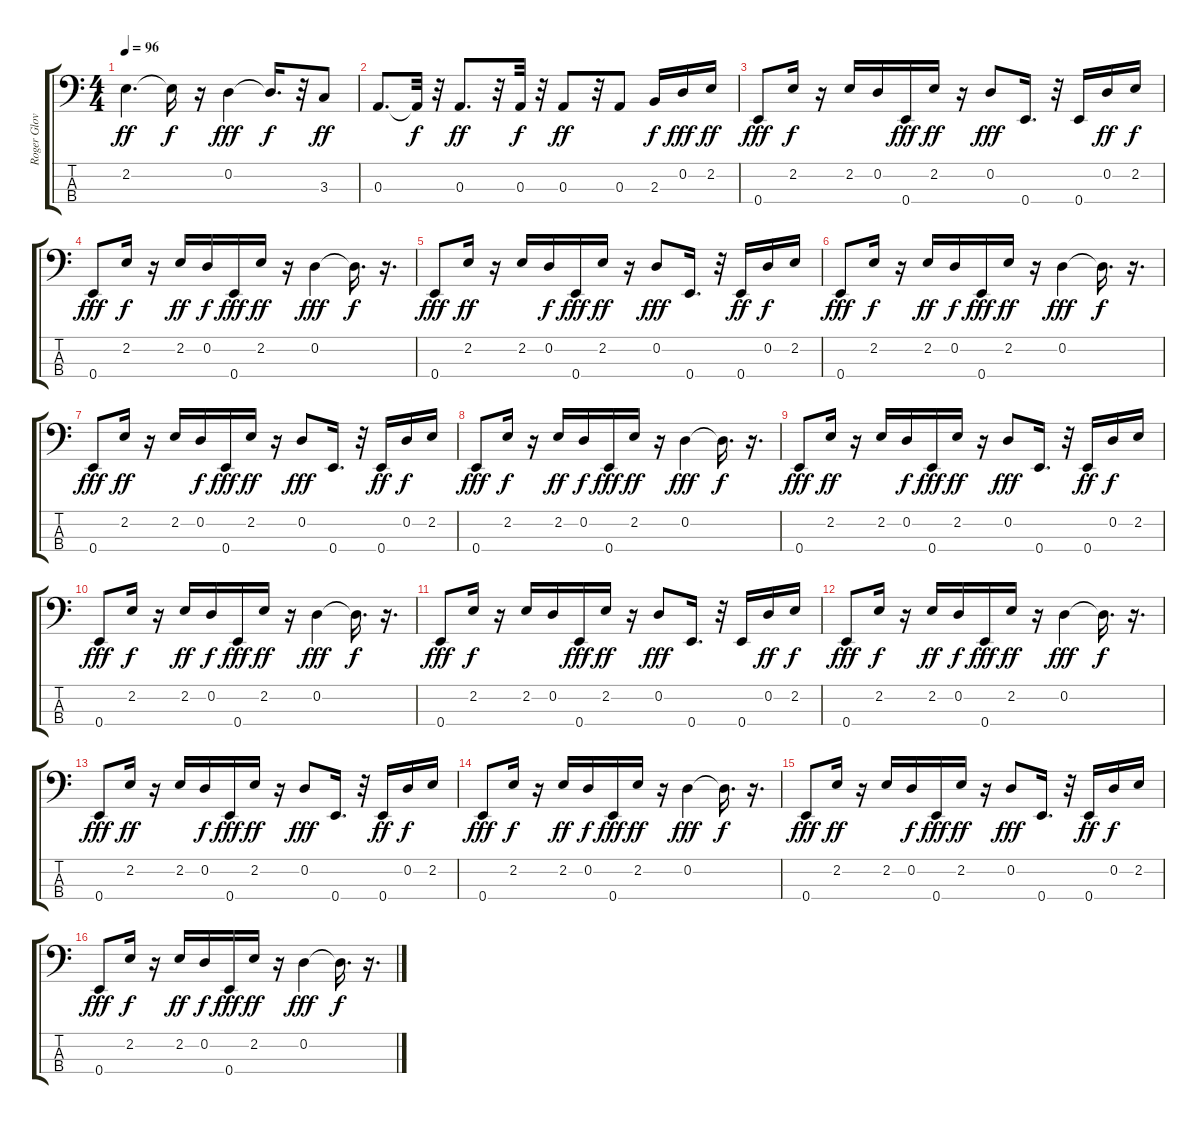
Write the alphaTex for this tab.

\track ("Roger Glover" "Roger Glov") {instrument electricbassfinger}
\staff {score tabs}
\tuning (G2 D2 A1 E1) {hide}
\ts (4 4)
\tempo 96
\clef f4
\ks c
2.2.4{d dy ff} 2.2{t}.16{dy f} r.16 0.2.4{dy fff} 0.2{t}.16{d dy f} r.32 3.3.8{dy ff} |
0.3.8{d} 0.3{t}.32{dy f} r.32 0.3.8{d dy ff} r.32 0.3.32{dy f} r.32 0.3.8{dy ff} r.32 0.3.8 2.3.16{dy f} 0.2.16{dy fff} 2.2.16{dy ff} |
0.4.8{dy fff} 2.2.16{dy f} r.16 2.2.16 0.2.16 0.4.16{dy fff} 2.2.16{dy ff} r.16 0.2.8{dy fff} 0.4.16{d} r.32 0.4.16 0.2.16{dy ff} 2.2.16{dy f} |
0.4.8{dy fff} 2.2.16{dy f} r.16 2.2.16{dy ff} 0.2.16{dy f} 0.4.16{dy fff} 2.2.16{dy ff} r.16 0.2.4{dy fff} 0.2{t}.16{d dy f} r.16{d} |
0.4.8{dy fff} 2.2.16{dy ff} r.16 2.2.16 0.2.16{dy f} 0.4.16{dy fff} 2.2.16{dy ff} r.16 0.2.8{dy fff} 0.4.16{d} r.32 0.4.16{dy ff} 0.2.16{dy f} 2.2.16 |
0.4.8{dy fff} 2.2.16{dy f} r.16 2.2.16{dy ff} 0.2.16{dy f} 0.4.16{dy fff} 2.2.16{dy ff} r.16 0.2.4{dy fff} 0.2{t}.16{d dy f} r.16{d} |
0.4.8{dy fff} 2.2.16{dy ff} r.16 2.2.16 0.2.16{dy f} 0.4.16{dy fff} 2.2.16{dy ff} r.16 0.2.8{dy fff} 0.4.16{d} r.32 0.4.16{dy ff} 0.2.16{dy f} 2.2.16 |
0.4.8{dy fff} 2.2.16{dy f} r.16 2.2.16{dy ff} 0.2.16{dy f} 0.4.16{dy fff} 2.2.16{dy ff} r.16 0.2.4{dy fff} 0.2{t}.16{d dy f} r.16{d} |
0.4.8{dy fff} 2.2.16{dy ff} r.16 2.2.16 0.2.16{dy f} 0.4.16{dy fff} 2.2.16{dy ff} r.16 0.2.8{dy fff} 0.4.16{d} r.32 0.4.16{dy ff} 0.2.16{dy f} 2.2.16 |
0.4.8{dy fff} 2.2.16{dy f} r.16 2.2.16{dy ff} 0.2.16{dy f} 0.4.16{dy fff} 2.2.16{dy ff} r.16 0.2.4{dy fff} 0.2{t}.16{d dy f} r.16{d} |
0.4.8{dy fff} 2.2.16{dy f} r.16 2.2.16 0.2.16 0.4.16{dy fff} 2.2.16{dy ff} r.16 0.2.8{dy fff} 0.4.16{d} r.32 0.4.16 0.2.16{dy ff} 2.2.16{dy f} |
0.4.8{dy fff} 2.2.16{dy f} r.16 2.2.16{dy ff} 0.2.16{dy f} 0.4.16{dy fff} 2.2.16{dy ff} r.16 0.2.4{dy fff} 0.2{t}.16{d dy f} r.16{d} |
0.4.8{dy fff} 2.2.16{dy ff} r.16 2.2.16 0.2.16{dy f} 0.4.16{dy fff} 2.2.16{dy ff} r.16 0.2.8{dy fff} 0.4.16{d} r.32 0.4.16{dy ff} 0.2.16{dy f} 2.2.16 |
0.4.8{dy fff} 2.2.16{dy f} r.16 2.2.16{dy ff} 0.2.16{dy f} 0.4.16{dy fff} 2.2.16{dy ff} r.16 0.2.4{dy fff} 0.2{t}.16{d dy f} r.16{d} |
0.4.8{dy fff} 2.2.16{dy ff} r.16 2.2.16 0.2.16{dy f} 0.4.16{dy fff} 2.2.16{dy ff} r.16 0.2.8{dy fff} 0.4.16{d} r.32 0.4.16{dy ff} 0.2.16{dy f} 2.2.16 |
0.4.8{dy fff} 2.2.16{dy f} r.16 2.2.16{dy ff} 0.2.16{dy f} 0.4.16{dy fff} 2.2.16{dy ff} r.16 0.2.4{dy fff} 0.2{t}.16{d dy f} r.16{d}
